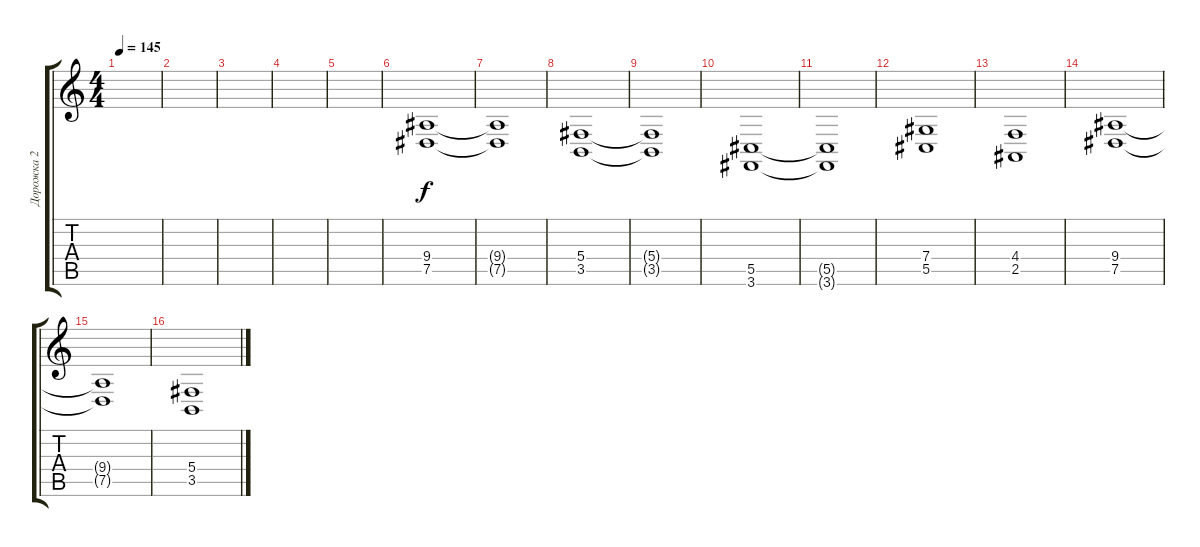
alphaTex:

\track ("Дорожка 2" "Дорожка 2") {instrument stringensemble1}
\staff {score tabs}
\tuning (Eb4 Bb3 Gb3 Db3 Ab2 Eb2) {hide}
\ts (4 4)
\tempo 145
\clef g2
\ks c
|
|
|
|
|
(9.4 7.5).1 |
(9.4{t} 7.5{t}).1 |
(5.4 3.5).1 |
(5.4{t} 3.5{t}).1 |
(5.5 3.6).1 |
(5.5{t} 3.6{t}).1 |
(7.4 5.5).1 |
(4.4 2.5).1 |
(9.4 7.5).1 |
(9.4{t} 7.5{t}).1 |
(5.4 3.5).1
